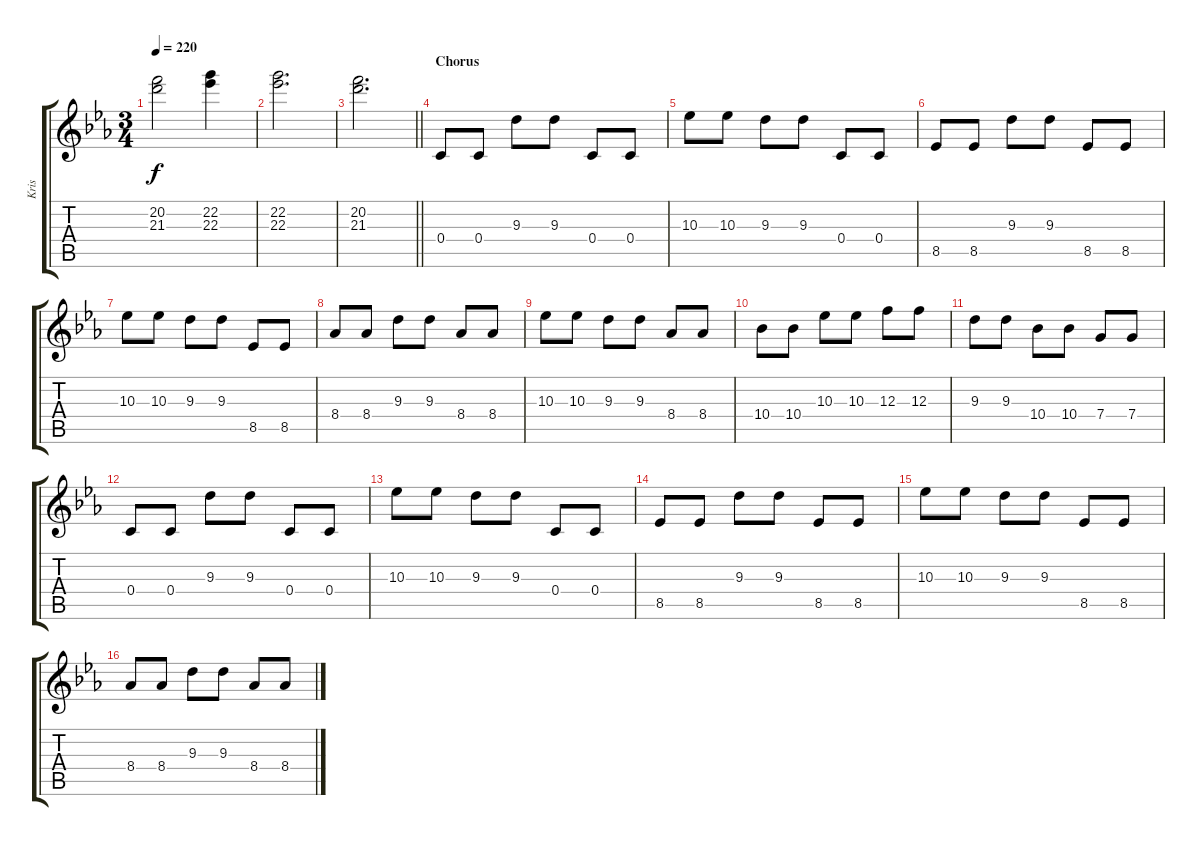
\track ("Kris" "Kris") {instrument overdrivenguitar}
\staff {score tabs}
\tuning (D4 A3 F3 C3 G2 C2) {hide}
\ts (3 4)
\tempo 220
\clef g2
\ks cminor
(20.2 21.3).2{dy f} (22.2 22.3).4 |
(22.2 22.3).2{d} |
\barLineRight lightlight
(20.2 21.3).2{d} |
\section ("" "Chorus")
0.4.8 0.4.8 9.3.8 9.3.8 0.4.8 0.4.8 |
10.3.8 10.3.8 9.3.8 9.3.8 0.4.8 0.4.8 |
8.5.8 8.5.8 9.3.8 9.3.8 8.5.8 8.5.8 |
10.3.8 10.3.8 9.3.8 9.3.8 8.5.8 8.5.8 |
8.4.8 8.4.8 9.3.8 9.3.8 8.4.8 8.4.8 |
10.3.8 10.3.8 9.3.8 9.3.8 8.4.8 8.4.8 |
10.4.8 10.4.8 10.3.8 10.3.8 12.3.8 12.3.8 |
9.3.8 9.3.8 10.4.8 10.4.8 7.4.8 7.4.8 |
0.4.8 0.4.8 9.3.8 9.3.8 0.4.8 0.4.8 |
10.3.8 10.3.8 9.3.8 9.3.8 0.4.8 0.4.8 |
8.5.8 8.5.8 9.3.8 9.3.8 8.5.8 8.5.8 |
10.3.8 10.3.8 9.3.8 9.3.8 8.5.8 8.5.8 |
8.4.8 8.4.8 9.3.8 9.3.8 8.4.8 8.4.8
